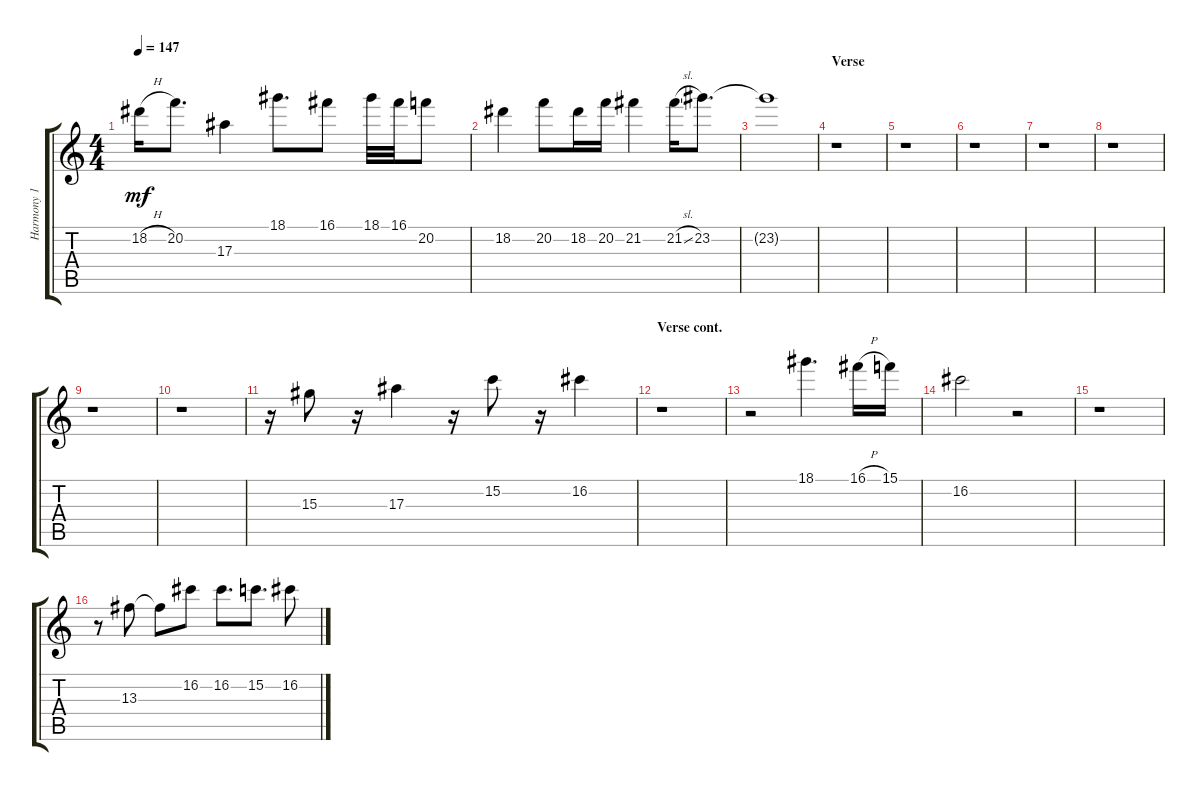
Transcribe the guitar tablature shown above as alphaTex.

\track ("Harmony 1" "Harmony 1") {instrument overdrivenguitar}
\staff {score tabs}
\tuning (D4 A3 F3 C3 G2 C2) {hide}
\ts (4 4)
\tempo 147
\clef g2
\ks aminor
18.2{h}.16{dy mf} 20.2.8{d} 17.3.4 18.1.8{d} 16.1.8 18.1.32 16.1.32 20.2.8 |
18.2.4 20.2.8 18.2.16 20.2.16 21.2.4 21.2{sl}.16 23.2.8{d} |
23.2{t}.1 |
\section ("" "Verse")
r.1 |
r.1 |
r.1 |
r.1 |
r.1 |
r.1 |
r.1 |
r.16 15.3.8 r.16 17.3.4 r.16 15.2.8 r.16 16.2.4 |
\section ("" "Verse cont.")
r.1 |
r.2 18.1.4{d} 16.1{h}.16 15.1.16 |
16.2.2 r.2 |
r.1 |
r.8 13.3.8 13.3{t}.8 16.2.8 16.2.8{d} 15.2.8{d} 16.2.8
